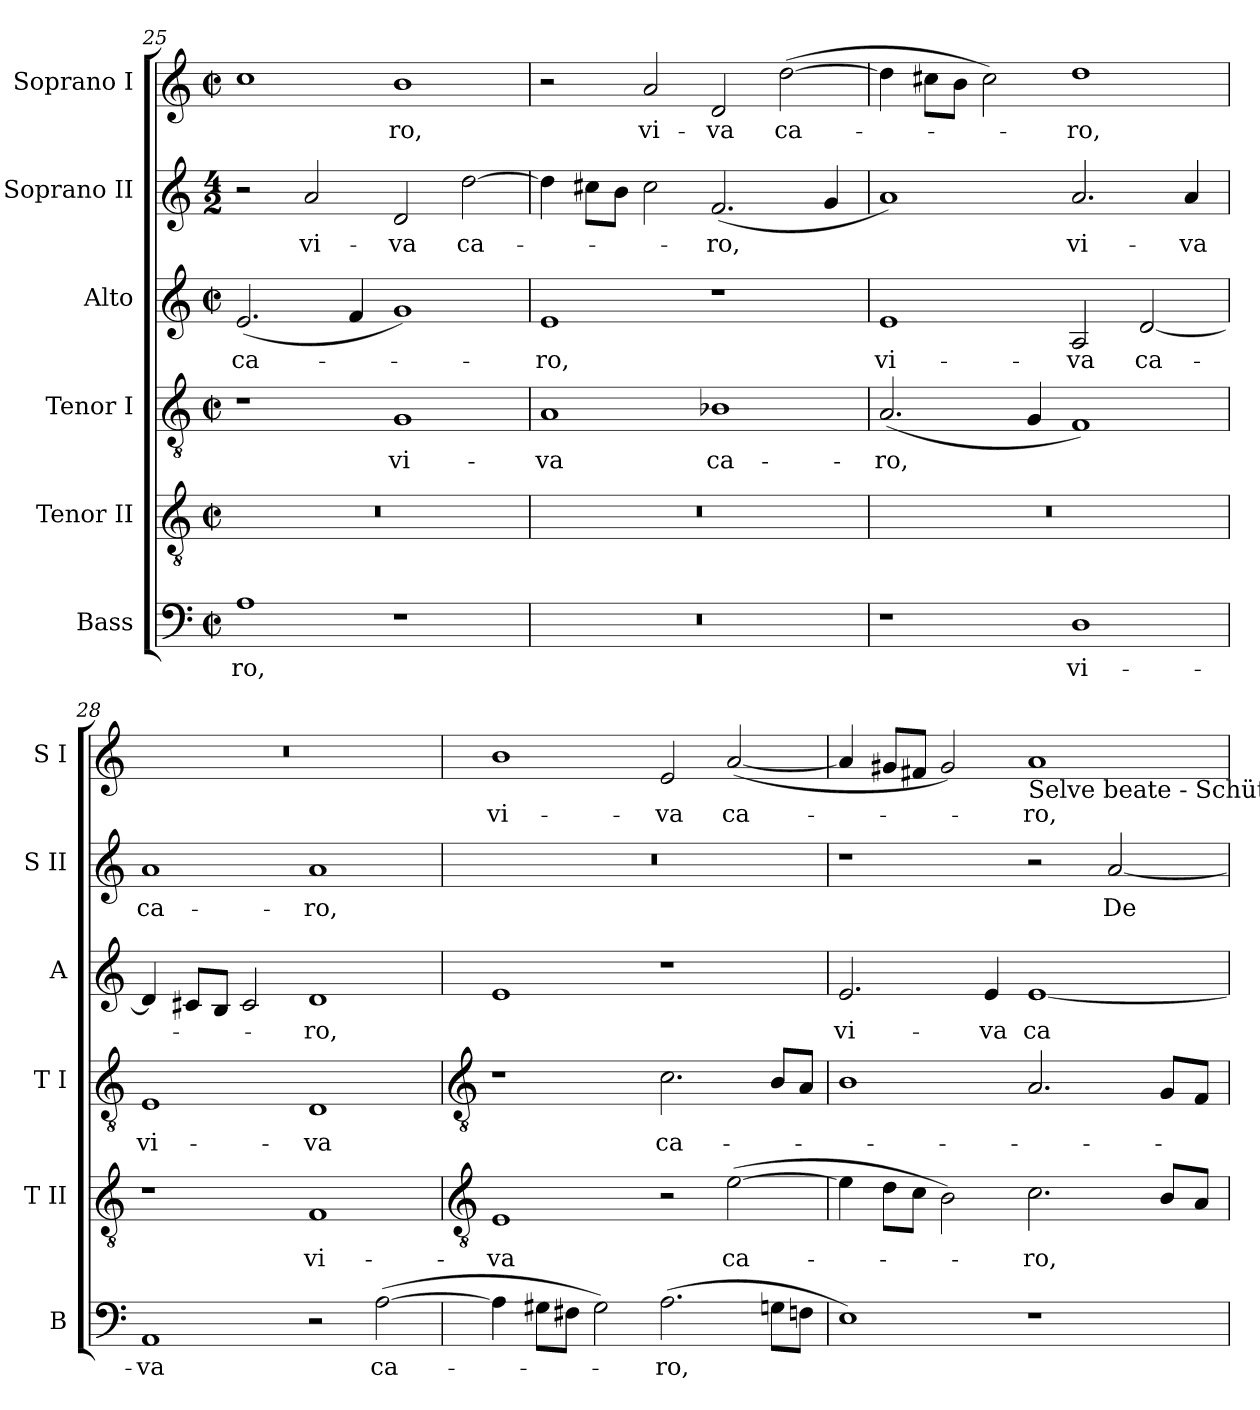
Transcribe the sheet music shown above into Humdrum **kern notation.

**kern	**text	**kern	**text	**kern	**text	**kern	**text	**kern	**text	**kern	**text
*part6	*part6	*part5	*part5	*part4	*part4	*part3	*part3	*part2	*part2	*part1	*part1
*staff6	*staff6	*staff5	*staff5	*staff4	*staff4	*staff3	*staff3	*staff2	*staff2	*staff1	*staff1
*I"Bass	*	*I"Tenor II	*	*I"Tenor I	*	*I"Alto	*	*I"Soprano II	*	*I"Soprano I	*
*I'B	*	*I'T II	*	*I'T I	*	*I'A	*	*I'S II	*	*I'S I	*
*clefF4	*	*clefGv2	*	*clefGv2	*	*clefG2	*	*clefG2	*	*clefG2	*
*k[]	*	*k[]	*	*k[]	*	*k[]	*	*k[]	*	*k[]	*
*C:	*	*C:	*	*C:	*	*C:	*	*C:	*	*C:	*
*M4/2	*	*M4/2	*	*M4/2	*	*M4/2	*	*M4/2	*	*M4/2	*
*met(c|)	*	*met(c|)	*	*met(c|)	*	*met(c|)	*	*	*	*met(c|)	*
=25	=25	=25	=25	=25	=25	=25	=25	=25	=25	=25	=25
!	!LO:LY:b	!	!	!	!	!	!LO:LY:b	!	!	!	!
1A	ro,	0r	.	1r	.	(<2.e	ca-	2r	.	1cc	.
!	!	!	!	!	!	!	!	!	!LO:LY:b	!	!
.	.	.	.	.	.	.	.	2a	vi-	.	.
.	.	.	.	.	.	4f	.	.	.	.	.
!	!	!	!	!	!LO:LY:b	!	!	!	!LO:LY:b	!	!LO:LY:b
1r	.	.	.	1G	vi-	1g)	.	2d	-va	1b	ro,
!	!	!	!	!	!	!	!	!	!LO:LY:b	!	!
.	.	.	.	.	.	.	.	[2dd	ca-	.	.
=26	=26	=26	=26	=26	=26	=26	=26	=26	=26	=26	=26
!	!	!	!	!	!LO:LY:b	!	!LO:LY:b	!	!	!	!
0r	.	0r	.	1A	-va	1e	ro,	4dd]	.	2r	.
.	.	.	.	.	.	.	.	8cc#XL	.	.	.
.	.	.	.	.	.	.	.	8bJ	.	.	.
!	!	!	!	!	!	!	!	!	!	!	!LO:LY:b
.	.	.	.	.	.	.	.	2cc#	.	2a	vi-
!	!	!	!	!	!LO:LY:b	!	!	!	!LO:LY:b	!	!LO:LY:b
.	.	.	.	1B-X	ca-	1r	.	(<2.f	ro,	2d	-va
!	!	!	!	!	!	!	!	!	!	!	!LO:LY:b
.	.	.	.	.	.	.	.	.	.	(>[2dd	ca-
.	.	.	.	.	.	.	.	4g	.	.	.
=27	=27	=27	=27	=27	=27	=27	=27	=27	=27	=27	=27
!	!	!	!	!	!LO:LY:b	!	!LO:LY:b	!	!	!	!
1r	.	0r	.	(<2.A	-ro,	1e	vi-	1a)	.	4dd]	.
.	.	.	.	.	.	.	.	.	.	8cc#XL	.
.	.	.	.	.	.	.	.	.	.	8bJ	.
.	.	.	.	.	.	.	.	.	.	2cc#)	.
.	.	.	.	4G	.	.	.	.	.	.	.
!	!LO:LY:b	!	!	!	!	!	!LO:LY:b	!	!LO:LY:b	!	!LO:LY:b
1D	vi-	.	.	1F)	.	2A	-va	2.a	vi-	1dd	ro,
!	!	!	!	!	!	!	!LO:LY:b	!	!	!	!
.	.	.	.	.	.	[2d	ca-	.	.	.	.
!	!	!	!	!	!	!	!	!	!LO:LY:b	!	!
.	.	.	.	.	.	.	.	4a	-va	.	.
=28	=28	=28	=28	=28	=28	=28	=28	=28	=28	=28	=28
!	!LO:LY:b	!	!	!	!LO:LY:b	!	!	!	!LO:LY:b	!	!
1AA	-va	1r	.	1E	vi-	4d]	.	1a	ca-	0r	.
.	.	.	.	.	.	8c#XL	.	.	.	.	.
.	.	.	.	.	.	8BJ	.	.	.	.	.
.	.	.	.	.	.	2c#	.	.	.	.	.
!	!	!	!LO:LY:b	!	!LO:LY:b	!	!LO:LY:b	!	!LO:LY:b	!	!
2r	.	1F	vi-	1D	-va	1d	ro,	1a	-ro,	.	.
!	!LO:LY:b	!	!	!	!	!	!	!	!	!	!
(>[2A	ca-	.	.	.	.	.	.	.	.	.	.
!!LO:LB:g=z
=29	=29	=29	=29	=29	=29	=29	=29	=29	=29	=29	=29
*	*	*clefGv2	*	*clefGv2	*	*	*	*	*	*	*
!	!	!	!LO:LY:b	!	!	!	!	!	!	!	!LO:LY:b
4A]	.	1E	-va	1r	.	1e	.	0r	.	1b	vi-
8G#XL	.	.	.	.	.	.	.	.	.	.	.
8F#XJ	.	.	.	.	.	.	.	.	.	.	.
2G#)	.	.	.	.	.	.	.	.	.	.	.
!	!LO:LY:b	!	!	!	!LO:LY:b	!	!	!	!	!	!LO:LY:b
(>2.A	ro,	2r	.	2.c	ca-	1r	.	.	.	2e	-va
!	!	!	!LO:LY:b	!	!	!	!	!	!	!	!LO:LY:b
.	.	(>[2e	ca-	.	.	.	.	.	.	(<[2a	ca-
8GnL	.	.	.	8BL	.	.	.	.	.	.	.
8FnJ	.	.	.	8AJ	.	.	.	.	.	.	.
=30	=30	=30	=30	=30	=30	=30	=30	=30	=30	=30	=30
!	!	!	!	!	!	!	!LO:LY:b	!	!	!	!
1E)	.	4e]	.	1B	.	2.e	vi-	1r	.	4a]	.
.	.	8dL	.	.	.	.	.	.	.	8g#XL	.
.	.	8cJ	.	.	.	.	.	.	.	8f#XJ	.
.	.	2B)	.	.	.	.	.	.	.	2g#)	.
!	!	!	!	!	!	!	!LO:LY:b	!	!	!	!
.	.	.	.	.	.	4e	-va	.	.	.	.
!	!	!	!	!	!	!	!	!	!	!LO:TX:b:t=Selve beate - Schütz	!
!	!	!	!LO:LY:b	!	!	!	!LO:LY:b	!	!	!	!LO:LY:b
1r	.	2.c	ro,	2.A	.	[1e	ca-	2r	.	1a	ro,
!	!	!	!	!	!	!	!	!	!LO:LY:b	!	!
.	.	.	.	.	.	.	.	[2a	De-	.	.
.	.	8BL	.	8GL	.	.	.	.	.	.	.
.	.	8AJ	.	8FJ	.	.	.	.	.	.	.
=	=	=	=	=	=	=	=	=	=	=	=
*-	*-	*-	*-	*-	*-	*-	*-	*-	*-	*-	*-
